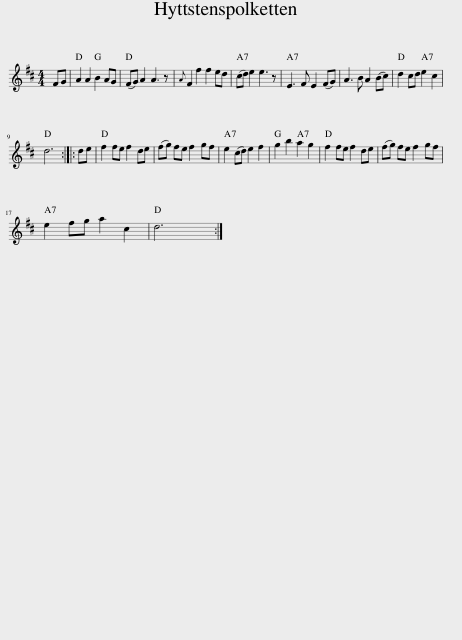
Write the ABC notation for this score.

X:1
L:1/8
M:4/4
I:linebreak $
K:D
V:1 treble
V:1
 FG | A2 A2 B2 AG | (FG) A2 A3 z |{A} F2 f2 f2 ed | (cd) e2 e3 z | %5
 E3 F E2 (FG) | A3 B A2 (Bc) | d2 cd e2 c2 |$ d6 :: de | %10
 f2 fe f2 de | (fg) fe f2 gf | e2 (cd) e2 f2 | g2 b2 a2 g2 | f2 fe f2 de | %15
 (fg) fe f2 gf |$ e2 fg a2 c2 | d6 :| %18
